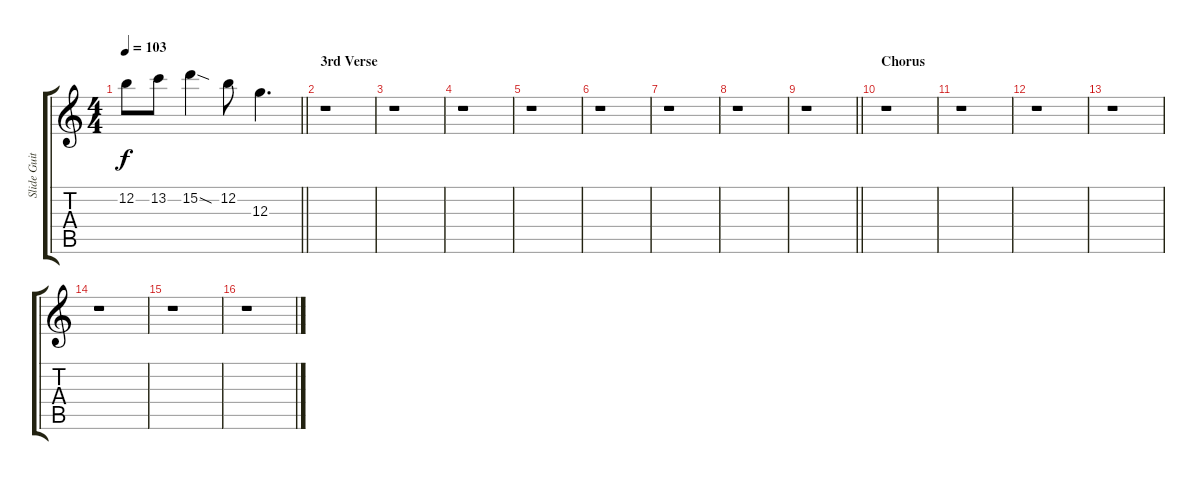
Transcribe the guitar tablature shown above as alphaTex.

\track ("Slide Guitar Solo" "Slide Guit") {instrument distortionguitar}
\staff {score tabs}
\tuning (E4 B3 G3 D3 A2 E2) {hide}
\ts (4 4)
\tempo 103
\clef g2
\barLineRight lightlight
\ks c
12.2.8{dy f} 13.2.8 15.2{sod}.4 12.2.8 12.3.4{d} |
\section ("" "3rd Verse")
r.1 |
r.1 |
r.1 |
r.1 |
r.1 |
r.1 |
r.1 |
\barLineRight lightlight
r.1 |
\section ("" "Chorus")
r.1 |
r.1 |
r.1 |
r.1 |
r.1 |
r.1 |
r.1
